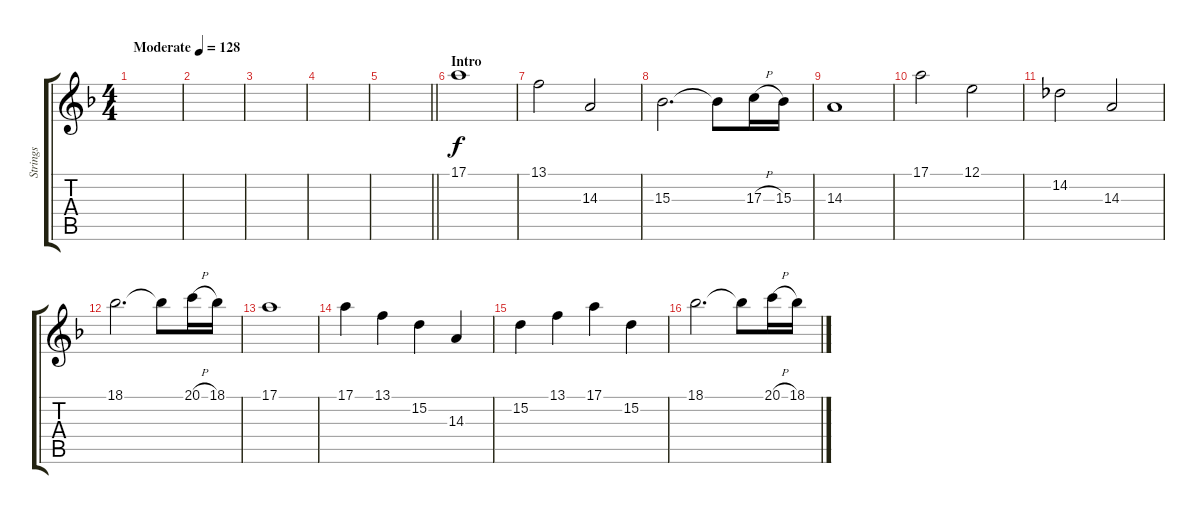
\track ("Strings" "Strings") {instrument stringensemble1}
\staff {score tabs}
\tuning (E4 B3 G3 D3 A2 E2) {hide}
\ts (4 4)
\tempo (128 "Moderate")
\clef g2
\ks dminor
|
|
|
|
\barLineRight lightlight
|
\section ("" "Intro")
17.1.1 |
13.1.2 14.3.2 |
15.3.2{d} 15.3{t}.8 17.3{h}.16 15.3.16 |
14.3.1 |
17.1.2 12.1.2 |
14.2.2 14.3.2 |
18.1.2{d} 18.1{t}.8 20.1{h}.16 18.1.16 |
17.1.1 |
17.1.4 13.1.4 15.2.4 14.3.4 |
15.2.4 13.1.4 17.1.4 15.2.4 |
18.1.2{d} 18.1{t}.8 20.1{h}.16 18.1.16
